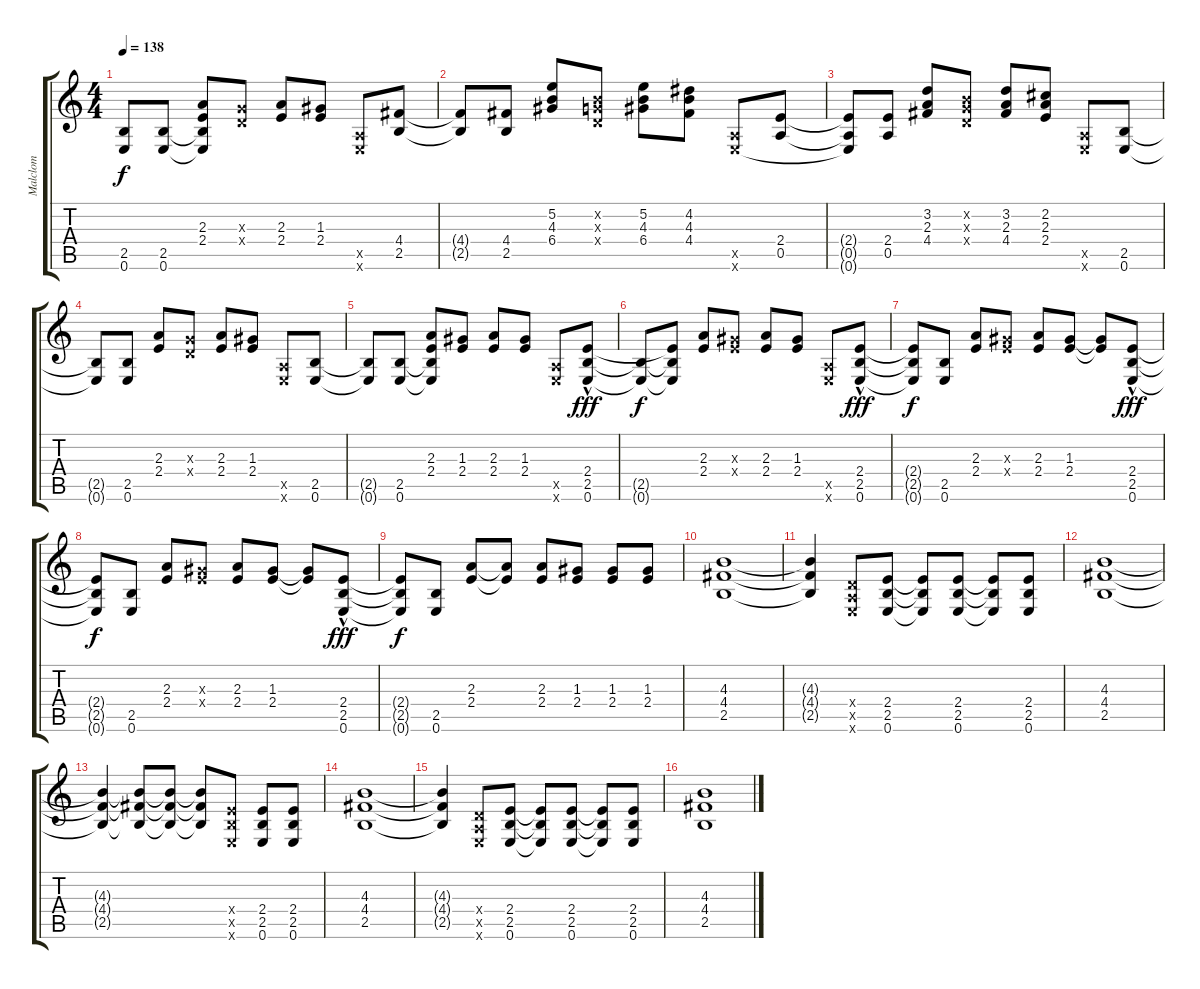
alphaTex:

\track ("Malclom" "Malclom") {instrument distortionguitar}
\staff {score tabs}
\tuning (E4 B3 G3 D3 A2 E2) {hide}
\ts (4 4)
\tempo 138
\clef g2
\ks c
(2.5{t} 0.6{t}).8{dy f} (2.5 0.6).8 (2.3 2.4 2.5{t} 0.6{t}).8 (0.3{x} 0.4{x}).8 (2.3 2.4).8 (1.3 2.4).8 (0.5{x} 0.6{x}).8 (4.4 2.5).8 |
(4.4{t} 2.5{t}).8 (4.4 2.5).8 (5.2 4.3 6.4).8 (0.2{x} 0.3{x} 0.4{x}).8 (5.2 4.3 6.4).8 (4.2 4.3 4.4).8 (0.5{x} 0.6{x}).8 (2.4 0.5).8 |
(2.4{t} 0.5{t} 0.6{t}).8 (2.4 0.5).8 (3.2 2.3 4.4).8 (0.2{x} 0.3{x} 0.4{x}).8 (3.2 2.3 4.4).8 (2.2 2.3 2.4).8 (0.5{x} 0.6{x}).8 (2.5 0.6).8 |
(2.5{t} 0.6{t}).8 (2.5 0.6).8 (2.3 2.4).8 (0.3{x} 0.4{x}).8 (2.3 2.4).8 (1.3 2.4).8 (0.5{x} 0.6{x}).8 (2.5 0.6).8 |
(2.5{t} 0.6{t}).8 (2.5 0.6).8 (2.3 2.4 2.5{t} 0.6{t}).8 (1.3 2.4).8 (2.3 2.4).8 (1.3 2.4).8 (0.5{x} 0.6{x}).8 (2.4 2.5 0.6{hac}).8{dy fff} |
(2.5{t} 0.6{t}).8{dy f} (2.4{t} 2.5{t} 0.6{t}).8 (2.3 2.4).8 (1.3{x} 2.4{x}).8 (2.3 2.4).8 (1.3 2.4).8 (0.5{x} 0.6{x}).8 (2.4 2.5 0.6{hac}).8{dy fff} |
(2.4{t} 2.5{t} 0.6{t}).8{dy f} (2.5 0.6).8 (2.3 2.4).8 (1.3{x} 2.4{x}).8 (2.3 2.4).8 (1.3 2.4).8 (1.3{t} 2.4{t}).8 (2.4 2.5 0.6{hac}).8{dy fff} |
(2.4{t} 2.5{t} 0.6{t}).8{dy f} (2.5 0.6).8 (2.3 2.4).8 (1.3{x} 2.4{x}).8 (2.3 2.4).8 (1.3 2.4).8 (1.3{t} 2.4{t}).8 (2.4 2.5 0.6{hac}).8{dy fff} |
(2.4{t} 2.5{t} 0.6{t}).8{dy f} (2.5 0.6).8 (2.3 2.4).8 (2.3{t} 2.4{t}).8 (2.3 2.4).8 (1.3 2.4).8 (1.3 2.4).8 (1.3 2.4).8 |
(4.3 4.4 2.5).1 |
(4.3{t} 4.4{t} 2.5{t}).4 (0.4{x} 0.5{x} 0.6{x}).8 (2.4 2.5 0.6).8 (2.4{t} 2.5{t} 0.6{t}).8 (2.4 2.5 0.6).8 (2.4{t} 2.5{t} 0.6{t}).8 (2.4 2.5 0.6).8 |
(4.3 4.4 2.5).1 |
(4.3{t} 4.4{t} 2.5{t}).4 (4.3{t} 4.4{t} 2.5{t}).8 (4.3{t} 4.4{t} 2.5{t}).8 (4.3{t} 4.4{t} 2.5{t}).8 (2.4{x} 2.5{x} 0.6{x}).8 (2.4 2.5 0.6).8 (2.4 2.5 0.6).8 |
(4.3 4.4 2.5).1 |
(4.3{t} 4.4{t} 2.5{t}).4 (0.4{x} 0.5{x} 0.6{x}).8 (2.4 2.5 0.6).8 (2.4{t} 2.5{t} 0.6{t}).8 (2.4 2.5 0.6).8 (2.4{t} 2.5{t} 0.6{t}).8 (2.4 2.5 0.6).8 |
(4.3 4.4 2.5).1
